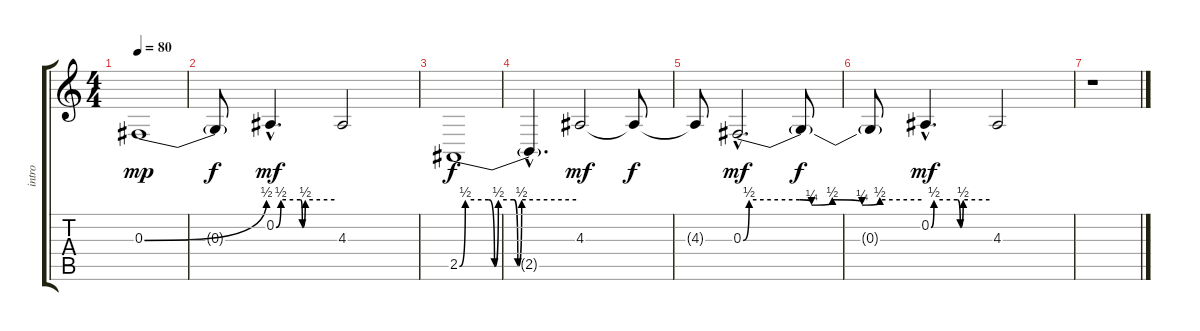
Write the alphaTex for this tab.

\track ("intro" "intro") {instrument ocarina}
\staff {score tabs}
\tuning (Eb4 Bb3 Gb3 Db3 Ab2 Eb2) {hide}
\ts (4 4)
\tempo 80
\clef g2
\ks c
0.3{be (bend 0 0 60 2)}.1{dy mp instrument ocarina} |
0.3{t}.8{dy f} 0.2{be (custom 0 0 5 2 25 2 27 0 30 2 60 2) hac}.4{d dy mf} 4.3.2 |
2.5{be (custom 0 0 3 2 15 2 18 0 20 2 28 2 30 0 32 2 60 2)}.1{dy f} |
2.5{hac t}.4{d} 4.3.2{dy mf} 4.3{t}.8{dy f} |
4.3{t}.8 0.3{be (custom 0 0 2 2 19 2 23 1 30 2 40 1 46 2 60 2) hac}.2{d dy mf} 0.3{t}.8{dy f} |
0.3{t}.8 0.2{be (custom 0 0 3 2 27 2 30 0 33 2 60 2) hac}.4{d dy mf} 4.3.2 |
r.1
